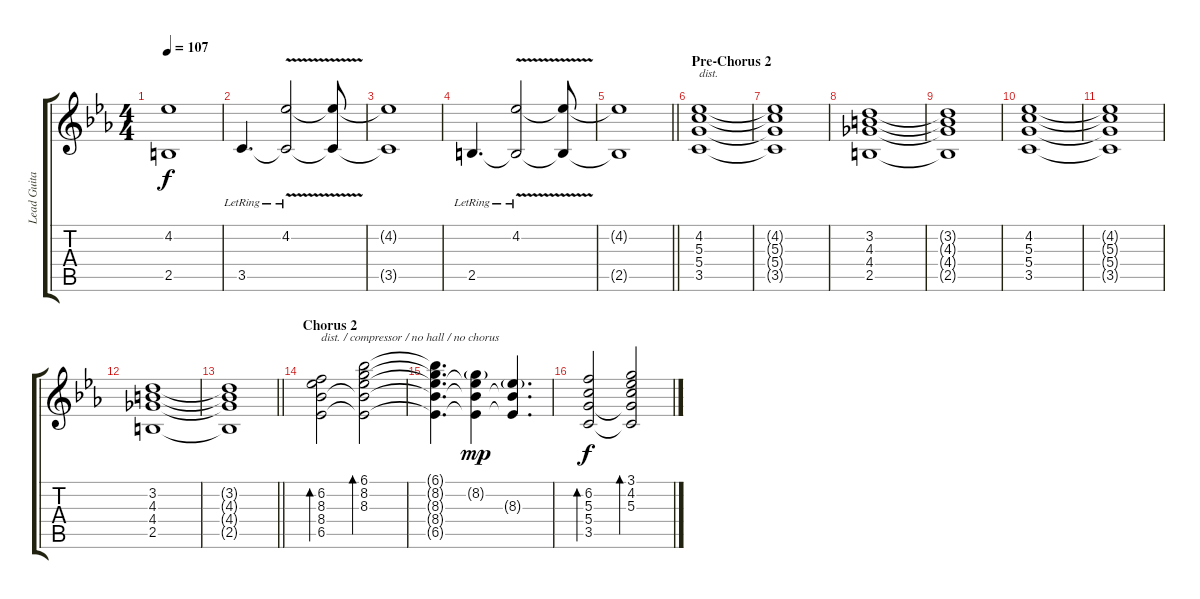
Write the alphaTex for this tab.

\track ("Lead Guitar" "Lead Guita") {instrument electricguitarclean}
\staff {score tabs}
\tuning (E4 B3 G3 D3 A2 E2) {hide}
\ts (4 4)
\tempo 107
\clef g2
\ks cminor
(4.2{t} 2.5{t}).1{dy f} |
3.5{lr}.4{d} (4.2{v lr} 3.5{t}).2 (4.2{t} 3.5{t}).8 |
(4.2{t} 3.5{t}).1 |
2.5{lr}.4{d} (4.2{v lr} 2.5{t}).2 (4.2{t} 2.5{t}).8 |
\barLineRight lightlight
(4.2{t} 2.5{t}).1 |
\section ("" "Pre-Chorus 2")
(4.2 5.3 5.4 3.5).1{txt "dist." instrument distortionguitar} |
(4.2{t} 5.3{t} 5.4{t} 3.5{t}).1 |
(3.2 4.3 4.4 2.5).1 |
(3.2{t} 4.3{t} 4.4{t} 2.5{t}).1 |
(4.2 5.3 5.4 3.5).1 |
(4.2{t} 5.3{t} 5.4{t} 3.5{t}).1 |
(3.2 4.3 4.4 2.5).1 |
\barLineRight lightlight
(3.2{t} 4.3{t} 4.4{t} 2.5{t}).1 |
\section ("" "Chorus 2")
(6.2 8.3 8.4 6.5).2{bd 240 txt "dist. / compressor / no hall / no chorus" instrument distortionguitar} (6.1 8.2 8.3 8.4{t} 6.5{t}).2{bd 240} |
(6.1{t} 8.2{t} 8.3{t} 8.4{t} 6.5{t}).4{d} (8.2{g} 8.3{t} 8.4{t} 6.5{t}).4{dy mp} (8.3{g} 8.4{t} 6.5{t}).4{d} |
(6.2 5.3 5.4 3.5).2{bd 240 dy f} (3.1 4.2 5.3 5.4{t} 3.5{t}).2{bd 240}
